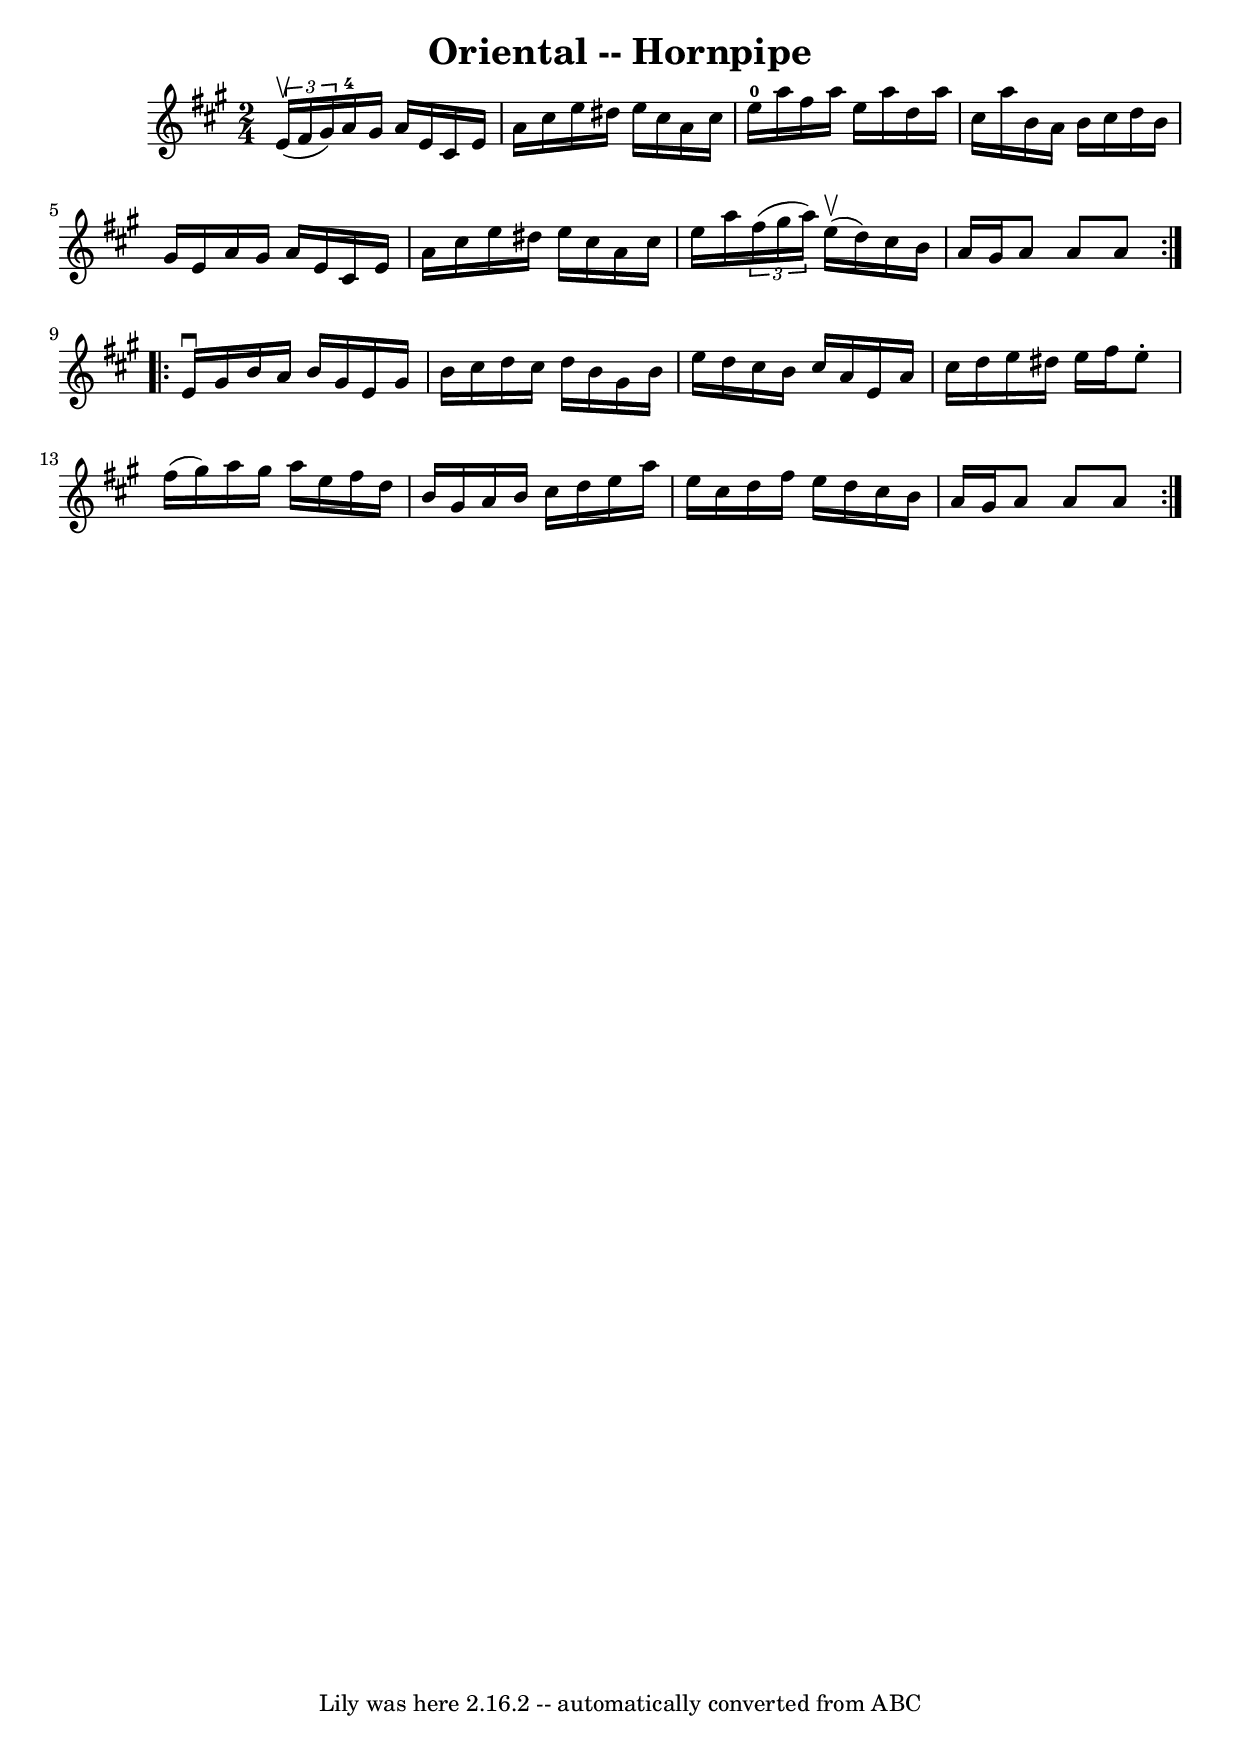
\version "2.16.2"
\include "Mammoth.ily"
\header {
  %% book = "Cole's 1000 Fiddle Tunes"
  crossRefNumber = "1"
  footnotes = ""
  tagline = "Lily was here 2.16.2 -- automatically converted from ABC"
  title = "Oriental -- Hornpipe"

}
voicedefault =  {



  \repeat volta 2 {

    \time 2/4 
    \key a \major
    \times 2/3 { e'16 (^\upbow fis'16 gis'16) 
	       } 
    |
    a'16-4 gis'16 a'16 e'16 cis'16 e'16 a'16    
    cis''16  |
    e''16 dis''16 e''16 cis''16 a'16 cis''16    
    e''16-0 a''16  |
    fis''16 a''16 e''16 a''16 d''16    
    a''16 cis''16 a''16  |
    b'16 a'16 b'16 cis''16 d''16  
    b'16 gis'16 e'16  |
    a'16 gis'16 a'16 e'16 cis'16 
    e'16 a'16 cis''16  |
    e''16 dis''16 e''16 cis''16    
    a'16 cis''16 e''16 a''16  |
    \times 2/3 { fis''16 (
		 gis''16 a''16) 
	       } e''16 (^\upbow d''16) cis''16 b'16 a'16 
    gis'16  |
    a'8 a'8 a'8  
  }     
  \repeat volta 2 {
    e'16^\downbow gis'16  |
    b'16 a'16 b'16 gis'16 e'16 gis'16 
    b'16 cis''16  |
    d''16 cis''16 d''16 b'16 gis'16    
    b'16 e''16 d''16  |
    cis''16 b'16 cis''16 a'16 e'16   
    a'16 cis''16 d''16  |
    e''16 dis''16 e''16 fis''16    
    e''8-. fis''16 (gis''16) |
    a''16 gis''16 a''16    
    e''16 fis''16 d''16 b'16 gis'16  |
    a'16 b'16 cis''16 
    d''16 e''16 a''16 e''16 cis''16  |
    d''16 fis''16    
    e''16 d''16 cis''16 b'16 a'16 gis'16  |
    a'8 a'8    
    a'8  
  }   

}

\score{
  <<

    \context Staff="default"
    {
      \voicedefault 
      
    }

  >>
  \layout {
    
  }
  \midi {
  }

}
